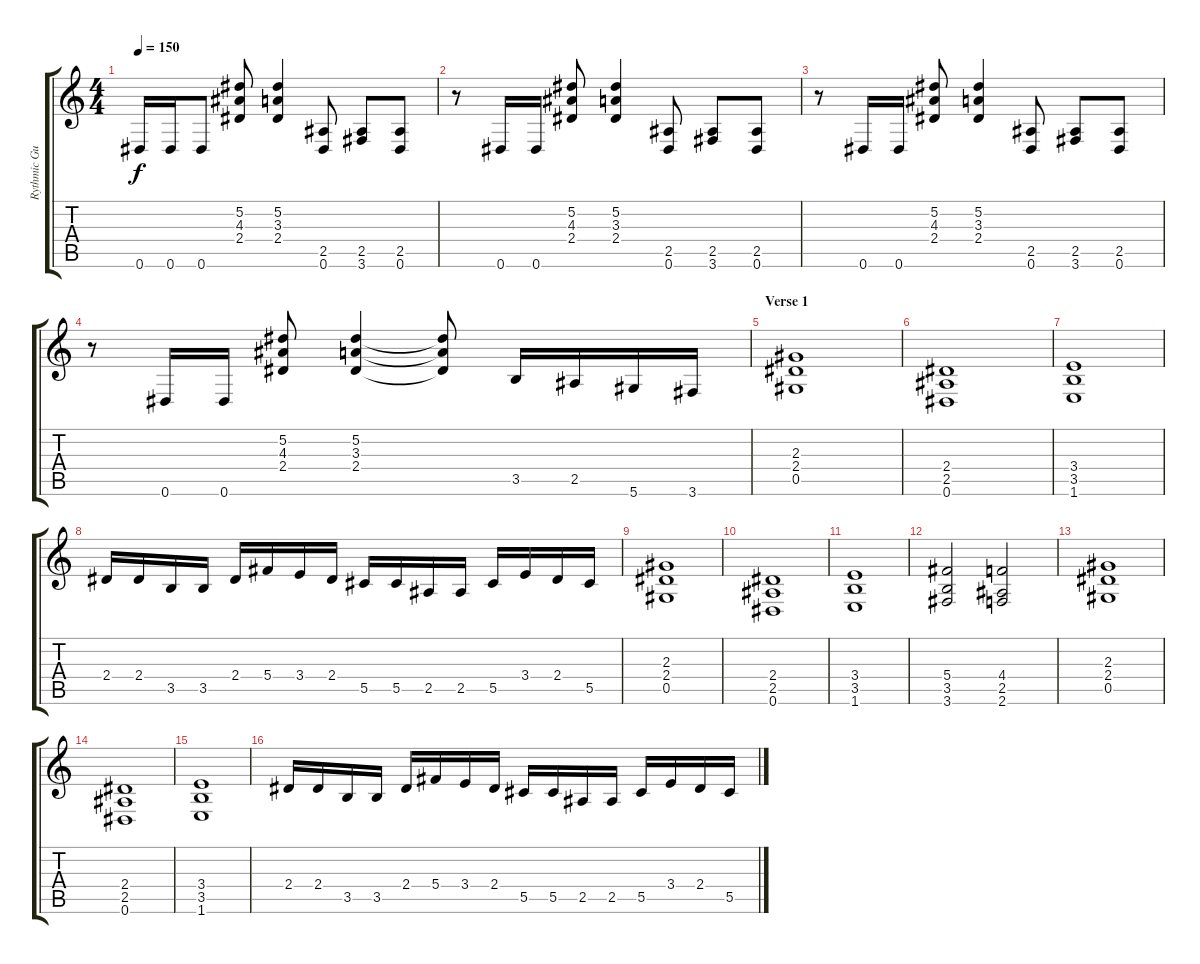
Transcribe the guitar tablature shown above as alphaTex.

\track ("Rythmic Guitar (Jose A. Garrido)" "Rythmic Gu") {instrument distortionguitar}
\staff {score tabs}
\tuning (Eb4 Bb3 Gb3 Db3 Ab2 Eb2) {hide}
\ts (4 4)
\tempo 150
\clef g2
\ks c
0.6.16{dy f} 0.6.16 0.6.8 (5.2 4.3 2.4).8 (5.2 3.3 2.4).4 (2.5 0.6).8 (2.5 3.6).8 (2.5 0.6).8 |
r.8 0.6.16 0.6.16 (5.2 4.3 2.4).8 (5.2 3.3 2.4).4 (2.5 0.6).8 (2.5 3.6).8 (2.5 0.6).8 |
r.8 0.6.16 0.6.16 (5.2 4.3 2.4).8 (5.2 3.3 2.4).4 (2.5 0.6).8 (2.5 3.6).8 (2.5 0.6).8 |
r.8 0.6.16 0.6.16 (5.2 4.3 2.4).8 (5.2 3.3 2.4).4 (5.2{t} 3.3{t} 2.4{t}).8 3.5.16 2.5.16 5.6.16 3.6.16 |
\section ("" "Verse 1")
(2.3 2.4 0.5).1 |
(2.4 2.5 0.6).1 |
(3.4 3.5 1.6).1 |
2.4.16 2.4.16 3.5.16 3.5.16 2.4.16 5.4.16 3.4.16 2.4.16 5.5.16 5.5.16 2.5.16 2.5.16 5.5.16 3.4.16 2.4.16 5.5.16 |
(2.3 2.4 0.5).1 |
(2.4 2.5 0.6).1 |
(3.4 3.5 1.6).1 |
(5.4 3.5 3.6).2 (4.4 2.5 2.6).2 |
(2.3 2.4 0.5).1 |
(2.4 2.5 0.6).1 |
(3.4 3.5 1.6).1 |
2.4.16 2.4.16 3.5.16 3.5.16 2.4.16 5.4.16 3.4.16 2.4.16 5.5.16 5.5.16 2.5.16 2.5.16 5.5.16 3.4.16 2.4.16 5.5.16
